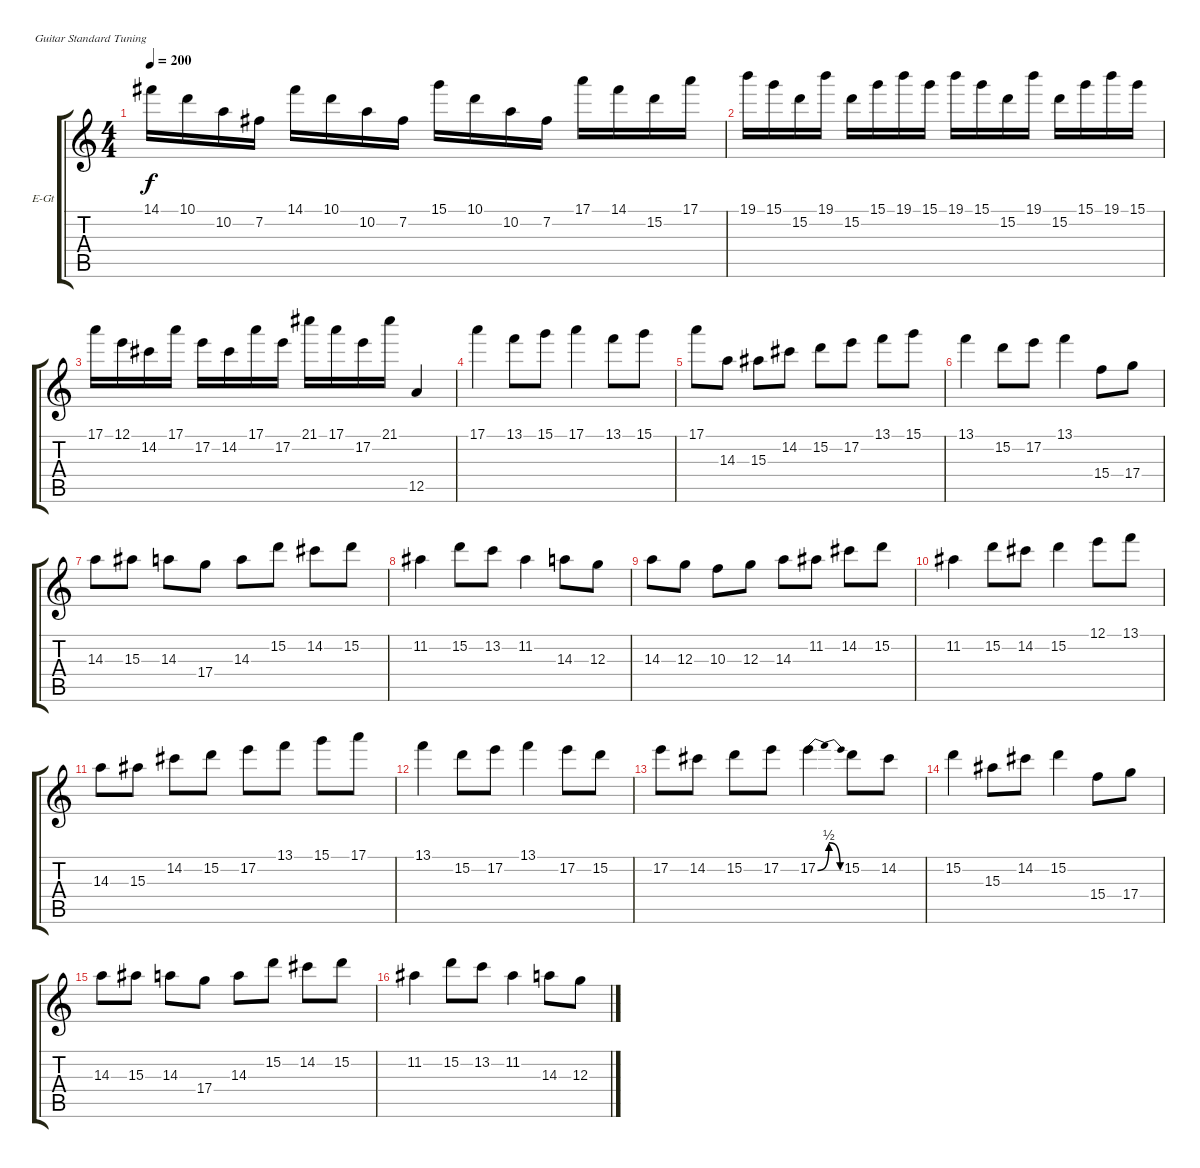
\bracketExtendMode groupsimilarinstruments
\firstSystemTrackNameOrientation horizontal
\otherSystemsTrackNameOrientation horizontal
\track ("Lead" "E-Gt") {instrument distortionguitar}
\staff {score tabs}
\tuning (E4 B3 G3 D3 A2 E2)
\ts (4 4)
\tempo 200
\clef g2
\ks c
14.1.16{dy f} 10.1.16 10.2.16 7.2.16 14.1.16 10.1.16 10.2.16 7.2.16 15.1.16 10.1.16 10.2.16 7.2.16 17.1.16 14.1.16 15.2.16 17.1.16 |
19.1.16 15.1.16 15.2.16 19.1.16 15.2.16 15.1.16 19.1.16 15.1.16 19.1.16 15.1.16 15.2.16 19.1.16 15.2.16 15.1.16 19.1.16 15.1.16 |
17.1.16 12.1.16 14.2.16 17.1.16 17.2.16 14.2.16 17.1.16 17.2.16 21.1.16 17.1.16 17.2.16 21.1.16 12.5.4 |
17.1.4 13.1.8 15.1.8 17.1.4 13.1.8 15.1.8 |
17.1.8 14.3.8 15.3.8 14.2.8 15.2.8 17.2.8 13.1.8 15.1.8 |
13.1.4 15.2.8 17.2.8 13.1.4 15.4.8 17.4.8 |
14.3.8 15.3.8 14.3.8 17.4.8 14.3.8 15.2.8 14.2.8 15.2.8 |
11.2.4 15.2.8 13.2.8 11.2.4 14.3.8 12.3.8 |
14.3.8 12.3.8 10.3.8 12.3.8 14.3.8 11.2.8 14.2.8 15.2.8 |
11.2.4 15.2.8 14.2.8 15.2.4 12.1.8 13.1.8 |
14.3.8 15.3.8 14.2.8 15.2.8 17.2.8 13.1.8 15.1.8 17.1.8 |
13.1.4 15.2.8 17.2.8 13.1.4 17.2.8 15.2.8 |
17.2.8 14.2.8 15.2.8 17.2.8 17.2{be (bendrelease 0 0 30 2 30 2 60 0)}.4 15.2.8 14.2.8 |
15.2.4 15.3.8 14.2.8 15.2.4 15.4.8 17.4.8 |
14.3.8 15.3.8 14.3.8 17.4.8 14.3.8 15.2.8 14.2.8 15.2.8 |
11.2.4 15.2.8 13.2.8 11.2.4 14.3.8 12.3.8
